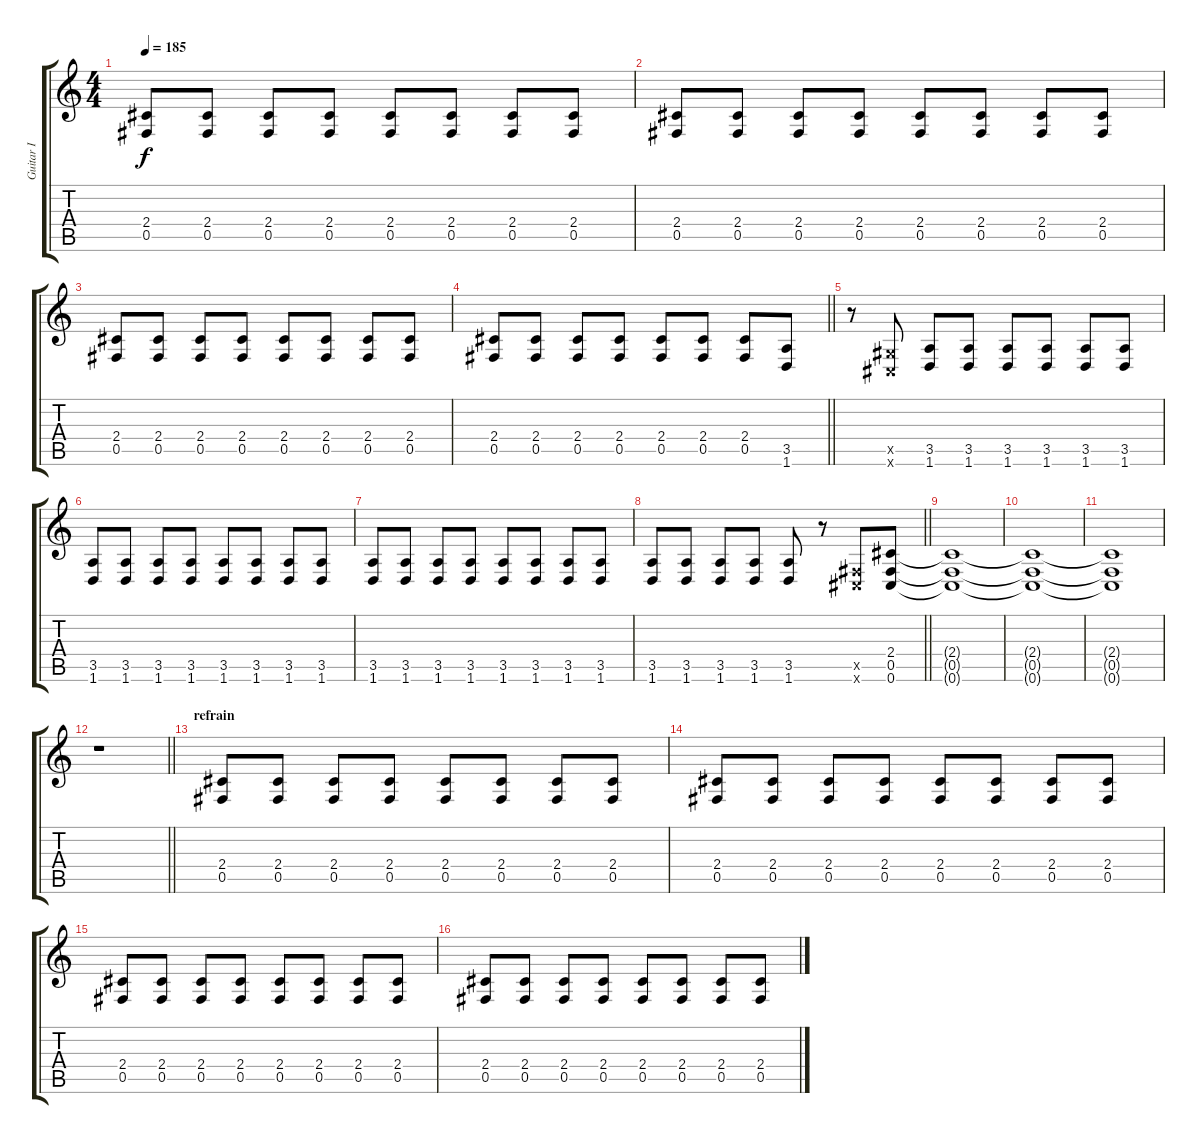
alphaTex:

\track ("Guitar I" "Guitar I") {instrument distortionguitar}
\staff {score tabs}
\tuning (Db4 Ab3 E3 B2 Gb2 Db2) {hide}
\ts (4 4)
\tempo 185
\clef g2
\ks c
(2.4 0.5).8{dy f} (2.4 0.5).8 (2.4 0.5).8 (2.4 0.5).8 (2.4 0.5).8 (2.4 0.5).8 (2.4 0.5).8 (2.4 0.5).8 |
(2.4 0.5).8 (2.4 0.5).8 (2.4 0.5).8 (2.4 0.5).8 (2.4 0.5).8 (2.4 0.5).8 (2.4 0.5).8 (2.4 0.5).8 |
(2.4 0.5).8 (2.4 0.5).8 (2.4 0.5).8 (2.4 0.5).8 (2.4 0.5).8 (2.4 0.5).8 (2.4 0.5).8 (2.4 0.5).8 |
\barLineRight lightlight
(2.4 0.5).8 (2.4 0.5).8 (2.4 0.5).8 (2.4 0.5).8 (2.4 0.5).8 (2.4 0.5).8 (2.4 0.5).8 (3.5 1.6).8 |
r.8 (2.5{x} 0.6{x}).8 (3.5 1.6).8 (3.5 1.6).8 (3.5 1.6).8 (3.5 1.6).8 (3.5 1.6).8 (3.5 1.6).8 |
(3.5 1.6).8 (3.5 1.6).8 (3.5 1.6).8 (3.5 1.6).8 (3.5 1.6).8 (3.5 1.6).8 (3.5 1.6).8 (3.5 1.6).8 |
(3.5 1.6).8 (3.5 1.6).8 (3.5 1.6).8 (3.5 1.6).8 (3.5 1.6).8 (3.5 1.6).8 (3.5 1.6).8 (3.5 1.6).8 |
\barLineRight lightlight
(3.5 1.6).8 (3.5 1.6).8 (3.5 1.6).8 (3.5 1.6).8 (3.5 1.6).8 r.8 (0.5{x} 0.6{x}).8 (2.4 0.5 0.6).8 |
(2.4{t} 0.5{t} 0.6{t}).1 |
(2.4{t} 0.5{t} 0.6{t}).1 |
(2.4{t} 0.5{t} 0.6{t}).1 |
\barLineRight lightlight
r.1 |
\section ("" "refrain")
(2.4 0.5).8 (2.4 0.5).8 (2.4 0.5).8 (2.4 0.5).8 (2.4 0.5).8 (2.4 0.5).8 (2.4 0.5).8 (2.4 0.5).8 |
(2.4 0.5).8 (2.4 0.5).8 (2.4 0.5).8 (2.4 0.5).8 (2.4 0.5).8 (2.4 0.5).8 (2.4 0.5).8 (2.4 0.5).8 |
(2.4 0.5).8 (2.4 0.5).8 (2.4 0.5).8 (2.4 0.5).8 (2.4 0.5).8 (2.4 0.5).8 (2.4 0.5).8 (2.4 0.5).8 |
(2.4 0.5).8 (2.4 0.5).8 (2.4 0.5).8 (2.4 0.5).8 (2.4 0.5).8 (2.4 0.5).8 (2.4 0.5).8 (2.4 0.5).8
